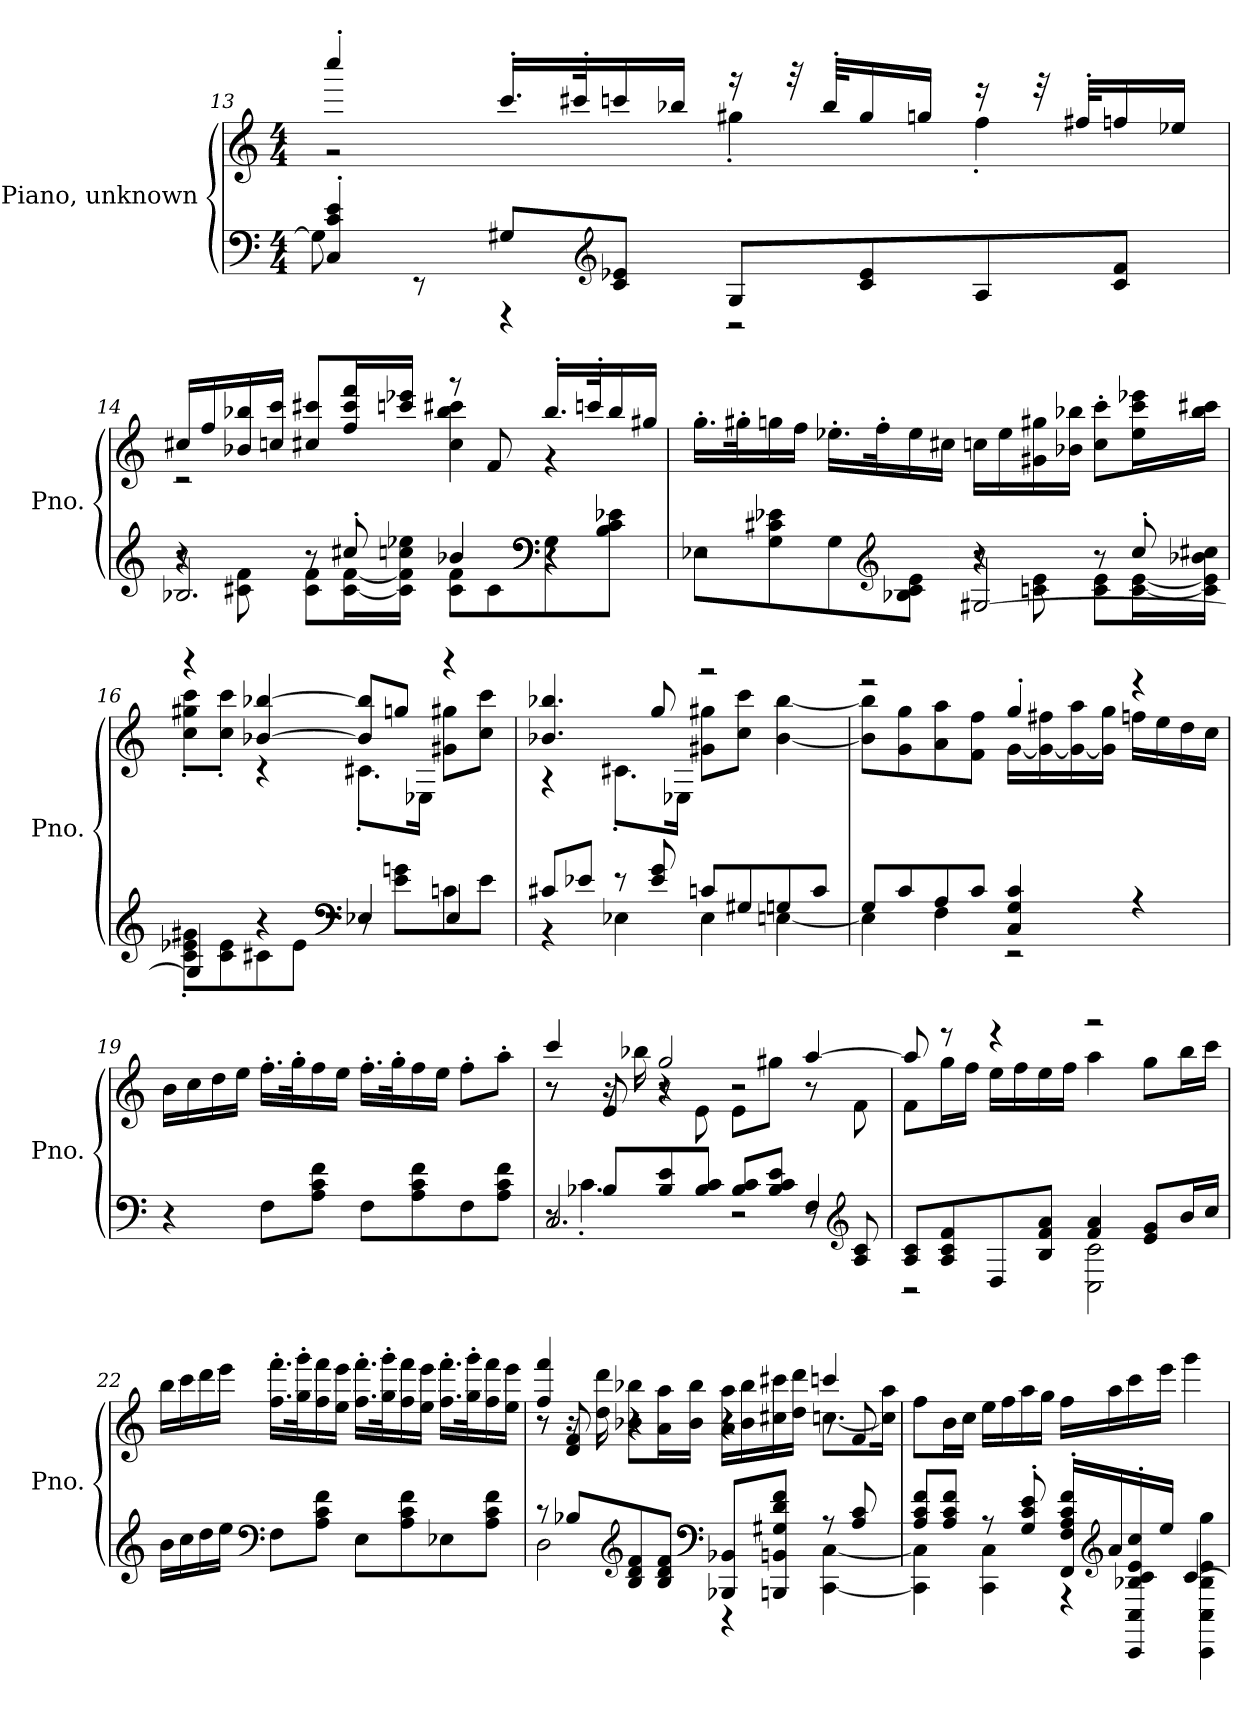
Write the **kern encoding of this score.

**kern	**kern
*part1	*part1
*staff2	*staff1
*I"Piano, unknown	*
*I'Pno.	*
!!LO:LB:g=z
*clefF4	*clefG2
*k[]	*k[]
*M4/4	*M4/4
=13	=13
*^	*^
4C/' 4c/' 4e/'	8G\]	4cccc'/	2r
.	8r	.	.
8G#X/L	4r	16.ccc'/LL	.
.	.	32ccc#X'/K	.
*clefG2	*	*	*
8c/ 8e-X/J	.	16cccn/	.
.	.	16bb-X/JJ	.
8G#/L	2r	16r	4gg#X'\
.	.	32r	.
.	.	32bb-'/KLL	.
8c/ 8e-/	.	16gg#/	.
.	.	16ggn/JJ	.
8A/	.	16r	4ff'\
.	.	32r	.
.	.	32ff#X'/KLL	.
8c/ 8f/J	.	16ffn/	.
.	.	16ee-X/JJ	.
!!LO:PB:g=z	!!
=14	=14	=14	=14
*	*^	*	*
4r	8r	2.B-X/	16cc#X/LL	2r
.	.	.	16ff/	.
.	8c#X\ 8f\	.	16b-X/ 16bb-X/	.
.	.	.	16ccn/ 16ccc/JJ	.
8r	8c#\ 8f\L	.	8cc#X/ 8ccc#X/L	.
8cc#X'/	[16c#\ [16f\L	.	16ff/ 16ccc#/ 16fff/L	.
.	16c#\] 16f\] 16ccn\ 16ee-X\JJ	.	16cccn/ 16eee-X/JJ	.
4b-X/	8c#\ 8f\L	.	8r	4cc#\ 4bb-\ 4ccc#X\
.	8c#\	.	8f/	.
*clefF4	*	*	*	*
4r	8G\	4r	16.bb-'/LL	4r
.	.	.	32cccn'/K	.
.	8B-\ 8c#\ 8e-X\J	.	16bb-/	.
.	.	.	16gg#X/JJ	.
*	*	*	*v	*v
!!LO:LB:g=z
=15	=15	=15	=15
2r	8E-X\L	2r	16.gg'\LL
.	.	.	32gg#X'\K
.	8G\ 8c#X\ 8e-X\	.	16ggn\
.	.	.	16ff\JJ
.	8G\	.	16.ee-X'\LL
.	.	.	32ff'\K
*clefG2	*	*	*
.	8B-X\ 8c#\ 8e-\J	.	16ee-\
.	.	.	16cc#X\JJ
4r	8r	[2G#X/	16ccn\LL
.	.	.	16ee-\
.	8cn\ 8e-\	.	16g#X\ 16gg#X\
.	.	.	16b-X\ 16bb-X\JJ
8r	8c\ 8e-\L	.	8cc\' 8ccc\'L
8cc'/	[16c\ [16e-\L	.	16ee-\ 16ccc\ 16eee-X\L
.	16c\] 16e-\] 16b-X\ 16cc#X\JJ	.	16bb-\ 16ccc#X\JJ
=16	=16	=16	=16
*	*	*	*^
1r	8c\' 8e-X\' 8g#X\'L	4G#/]	4r	8cc\' 8gg#X\' 8ccc\'L
.	8c\ 8e-\	.	.	8cc\' 8ccc\'J
.	8c#X\	4r	[4b-X/ [4bb-X/	4r
.	8e-\J	.	.	.
*clefF4	*	*	*	*
.	8r	4E-X/	8b-/] 8bb-/]L	8.c#X'\L
.	8e-\ 8gn\L	.	8ggn/J	.
.	.	.	.	16E-X\Jk
.	8cn\	4E-/	4r	8g#X\ 8gg#X\L
.	8e-\J	.	.	8cc\ 8ccc\J
*	*v	*v	*	*
!!LO:LB:g=z	!!
=17	=17	=17	=17
8c#X/L	4r	4.b-X/ 4.bb-X/	4r
8e-X/J	.	.	.
8r	4E-X\	.	8.c#X'\L
8e-/ 8g/	.	8gg/	.
.	.	.	16E-X\Jk
8cn/L	4E-\	2r	8g#X\ 8gg#X\L
8G#X/	.	.	8cc\ 8ccc\J
8Gn/	[4En\	.	[4b-\ [4bb-\
8c/J	.	.	.
=18	=18	=18	=18
8G/L	4E\]	2r	8b-\] 8bb-\]L
8c/	.	.	8g\ 8gg\
8A/	4F\	.	8a\ 8aa\
8c/J	.	.	8f\ 8ff\J
4C/ 4G/ 4c/	2r	4gg'/	[16g\LL
.	.	.	16g\_ 16ff#X\
.	.	.	16g\_ 16aa\
.	.	.	16g\] 16gg\JJ
4r	.	4r	16ffn\LL
.	.	.	16ee\
.	.	.	16dd\
.	.	.	16cc\JJ
*v	*v	*	*
*	*v	*v
!!LO:LB:g=z
=19	=19
4r	16b\LL
.	16cc\
.	16dd\
.	16ee\JJ
8F\L	16.ff'\LL
.	32gg'\K
8A\ 8c\ 8f\J	16ff\
.	16ee\JJ
8F\L	16.ff'\LL
.	32gg'\K
8A\ 8c\ 8f\	16ff\
.	16ee\JJ
8F\	8ff'\L
8A\ 8c\ 8f\J	8aa'\J
=20	=20
*^	*^
*	*^	*	*^
8r	8r	2.C/	4ccc/	8r	8r
8B-X/L	4.c'\	.	.	16r	8e/
.	.	.	.	16bb-X\	.
8B-/ 8e/	.	.	2gg/	8r	4r
8B-/ 8c/J	.	.	.	8e\	.
8B-/ 8c/L	2r	.	.	8e\L	2r
8B-/ 8c/ 8e/J	.	.	.	8gg#X\J	.
8r	.	4F/	[4aa/	8r	.
*clefG2	*	*	*	*	*
8A/ 8c/	.	.	.	8f\	.
*	*v	*v	*	*	*
*	*	*	*v	*v
=21	=21	=21	=21
8A/ 8c/L	2r	8aa/]	8f\L
8A/ 8c/ 8f/	.	8r	16gg\L
.	.	.	16ff\JJ
8D/	.	4r	16ee\LL
.	.	.	16ff\
8B/ 8f/ 8a/J	.	.	16ee\
.	.	.	16ff\JJ
4f/ 4a/	2C\ 2c\	2r	4aa\
8e/ 8g/L	.	.	8gg\L
16b/L	.	.	16bb\L
16cc/JJ	.	.	16ccc\JJ
*v	*v	*	*
*	*v	*v
!!LO:LB:g=z
=22	=22
16b\LL	16bb\LL
16cc\	16ccc\
16dd\	16ddd\
16ee\JJ	16eee\JJ
*clefF4	*
8F\L	16.ff\' 16.fff\'LL
.	32gg\' 32ggg\'K
8A\ 8c\ 8f\J	16ff\ 16fff\
.	16ee\ 16eee\JJ
8E\L	16.ff\' 16.fff\'LL
.	32gg\' 32ggg\'K
8A\ 8c\ 8f\	16ff\ 16fff\
.	16ee\ 16eee\JJ
8E-X\	16.ff\' 16.fff\'LL
.	32gg\' 32ggg\'K
8A\ 8c\ 8f\J	16ff\ 16fff\
.	16ee\ 16eee\JJ
!!LO:LB:g=z
=23	=23
*^	*^
*	*	*	*^
8r	2D\	4ff/ 4fff/	8r	8r
8B-X/L	.	.	16r	8d/ 8f/
.	.	.	16dd\ 16ddd\	.
*clefG2	*	*	*	*
8B-/ 8d/ 8f/	.	4r	8b-X\ 8bb-X\L	4r
8B-/ 8d/ 8f/J	.	.	16a\ 16aa\L	.
.	.	.	16b-\ 16bb-\JJ	.
*clefF4	*	*	*	*
8BBB-X/ 8BB-X/L	4r	4r	16a\ 16aa\LL	4r
.	.	.	16b-\ 16bb-\	.
8BBBn/ 8BBn/ 8G#X/ 8d/ 8f/J	.	.	16cc#X\ 16ccc#X\	.
.	.	.	16dd\ 16ddd\JJ	.
8r	[4CC\ [4C\	4cccn/	[8.ccn\L	8r
8A/ 8c/	.	.	.	8f/
.	.	.	16cc\] 16aa\Jk	.
*	*	*v	*v	*v
=24	=24	=24
8A/ 8c/ 8f/L	4CC\] 4C\]	8ff\L
8A/ 8c/ 8f/J	.	16b\L
.	.	16cc\JJ
8r	4CC\ 4C\	16ee\LL
.	.	16ff\
8G/' 8c/' 8e/'	.	16aa\
.	.	16gg\JJ
16FF/' 16F/' 16A/' 16c/' 16f/'LL	4r	16ff\LL
*clefG2	*	*
16a/	.	16aa\
16CC/' 16C/' 16B-X/' 16c/' 16e/' 16cc/'	.	16ccc\
16ee/JJ	.	16eee\JJ
[4c/	4CC\ 4C\ 4B-\ 4e\ 4gg\	4ggg\
*v	*v	*
=	=
*-	*-
